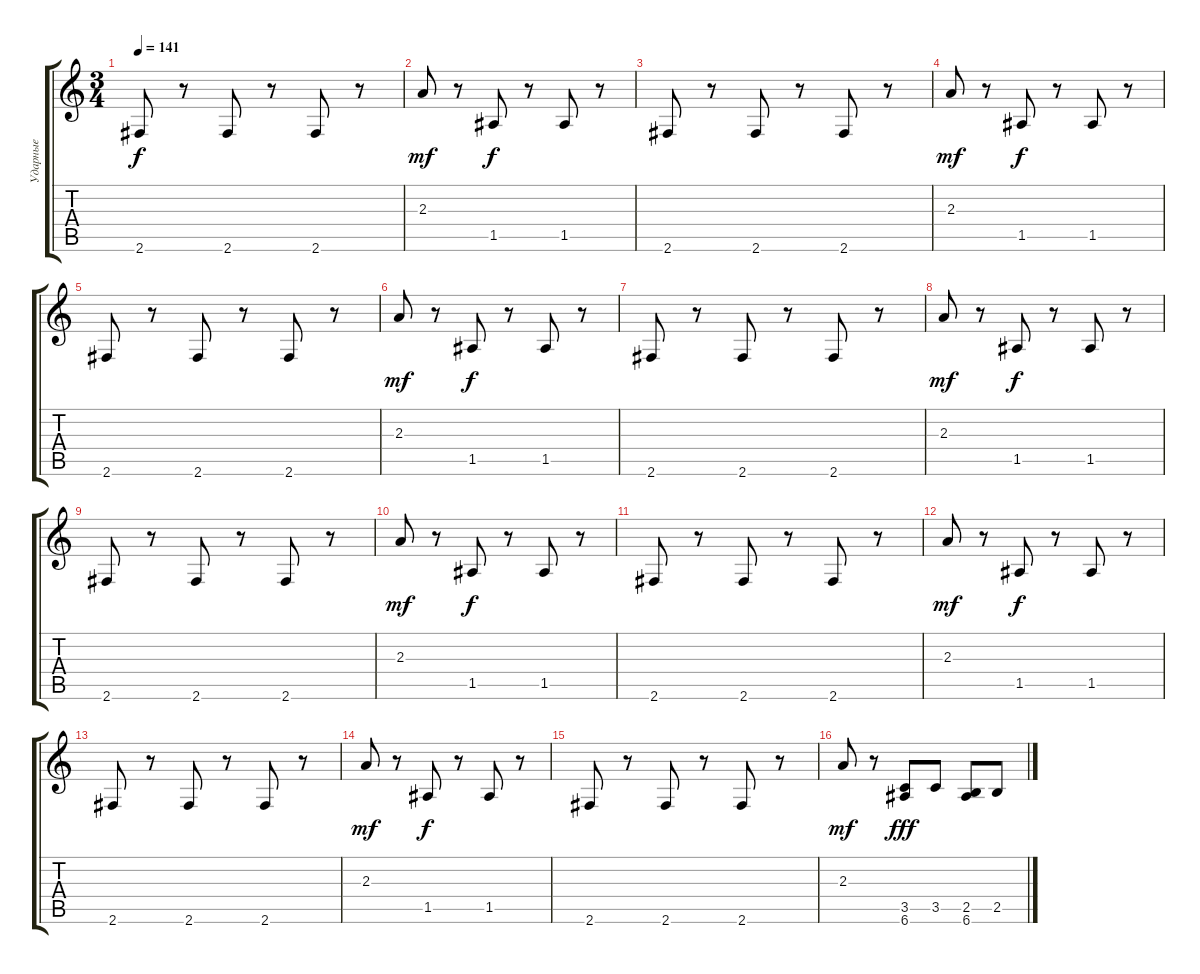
\track ("Ударные" "Ударные") {instrument acousticguitarnylon}
\staff {score tabs}
\tuning (E4 B3 G3 D3 A2 E2) {hide}
\ts (3 4)
\tempo 141
\clef g2
\ks c
2.6.8{dy f} r.8 2.6.8 r.8 2.6.8 r.8 |
2.3.8{dy mf} r.8 1.5.8{dy f} r.8 1.5.8 r.8 |
2.6.8 r.8 2.6.8 r.8 2.6.8 r.8 |
2.3.8{dy mf} r.8 1.5.8{dy f} r.8 1.5.8 r.8 |
2.6.8 r.8 2.6.8 r.8 2.6.8 r.8 |
2.3.8{dy mf} r.8 1.5.8{dy f} r.8 1.5.8 r.8 |
2.6.8 r.8 2.6.8 r.8 2.6.8 r.8 |
2.3.8{dy mf} r.8 1.5.8{dy f} r.8 1.5.8 r.8 |
2.6.8 r.8 2.6.8 r.8 2.6.8 r.8 |
2.3.8{dy mf} r.8 1.5.8{dy f} r.8 1.5.8 r.8 |
2.6.8 r.8 2.6.8 r.8 2.6.8 r.8 |
2.3.8{dy mf} r.8 1.5.8{dy f} r.8 1.5.8 r.8 |
2.6.8 r.8 2.6.8 r.8 2.6.8 r.8 |
2.3.8{dy mf} r.8 1.5.8{dy f} r.8 1.5.8 r.8 |
2.6.8 r.8 2.6.8 r.8 2.6.8 r.8 |
2.3.8{dy mf} r.8 (3.5 6.6).8{dy fff} 3.5.8 (2.5 6.6).8 2.5.8
